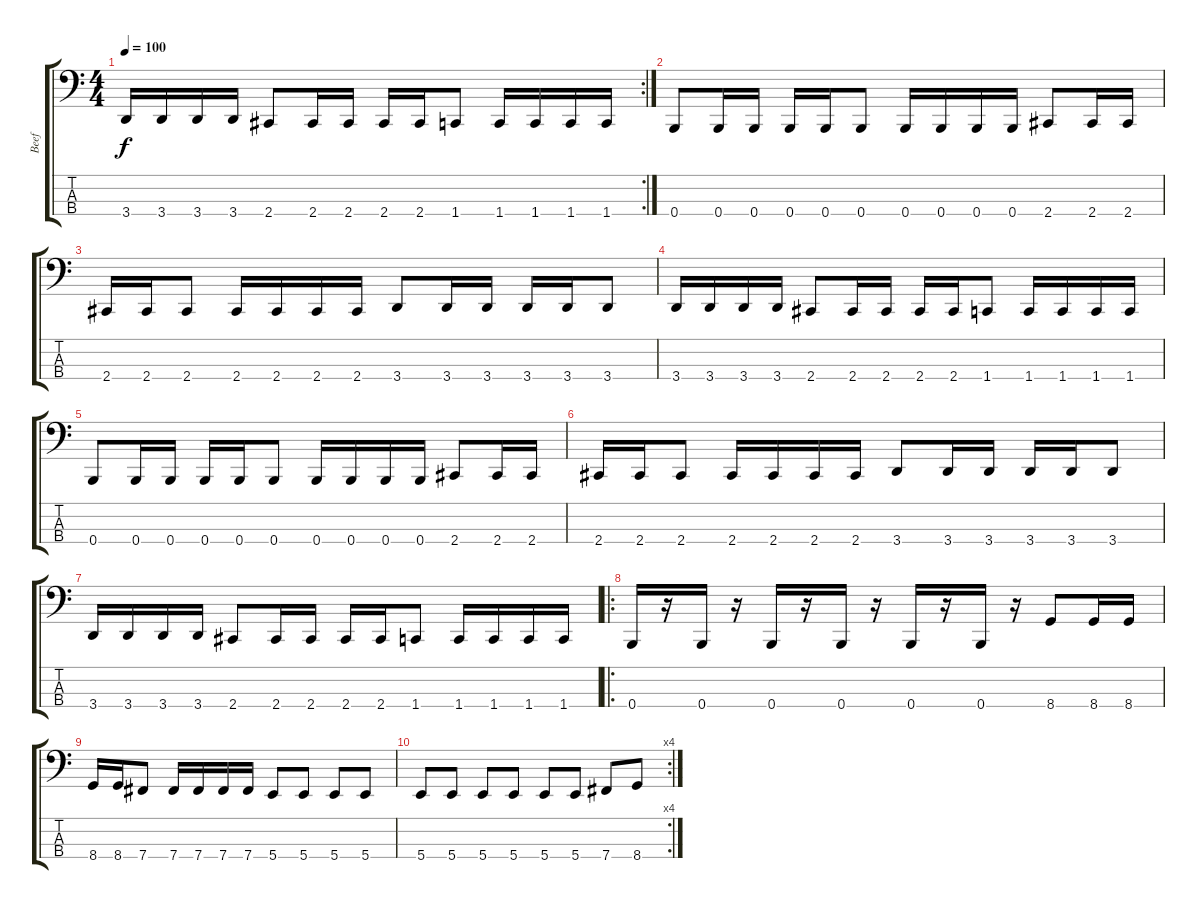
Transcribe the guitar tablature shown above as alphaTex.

\track ("Beef" "Beef") {instrument electricbasspick}
\staff {score tabs}
\tuning (E2 B1 Gb1 B0) {hide}
\rc 2
\ts (4 4)
\tempo 100
\clef f4
\ks c
3.4.16{dy f} 3.4.16 3.4.16 3.4.16 2.4.8 2.4.16 2.4.16 2.4.16 2.4.16 1.4.8 1.4.16 1.4.16 1.4.16 1.4.16 |
0.4.8 0.4.16 0.4.16 0.4.16 0.4.16 0.4.8 0.4.16 0.4.16 0.4.16 0.4.16 2.4.8 2.4.16 2.4.16 |
2.4.16 2.4.16 2.4.8 2.4.16 2.4.16 2.4.16 2.4.16 3.4.8 3.4.16 3.4.16 3.4.16 3.4.16 3.4.8 |
3.4.16 3.4.16 3.4.16 3.4.16 2.4.8 2.4.16 2.4.16 2.4.16 2.4.16 1.4.8 1.4.16 1.4.16 1.4.16 1.4.16 |
0.4.8 0.4.16 0.4.16 0.4.16 0.4.16 0.4.8 0.4.16 0.4.16 0.4.16 0.4.16 2.4.8 2.4.16 2.4.16 |
2.4.16 2.4.16 2.4.8 2.4.16 2.4.16 2.4.16 2.4.16 3.4.8 3.4.16 3.4.16 3.4.16 3.4.16 3.4.8 |
3.4.16 3.4.16 3.4.16 3.4.16 2.4.8 2.4.16 2.4.16 2.4.16 2.4.16 1.4.8 1.4.16 1.4.16 1.4.16 1.4.16 |
\ro
0.4.16 r.16 0.4.16 r.16 0.4.16 r.16 0.4.16 r.16 0.4.16 r.16 0.4.16 r.16 8.4.8 8.4.16 8.4.16 |
8.4.16 8.4.16 7.4.8 7.4.16 7.4.16 7.4.16 7.4.16 5.4.8 5.4.8 5.4.8 5.4.8 |
\rc 4
5.4.8 5.4.8 5.4.8 5.4.8 5.4.8 5.4.8 7.4.8 8.4.8
